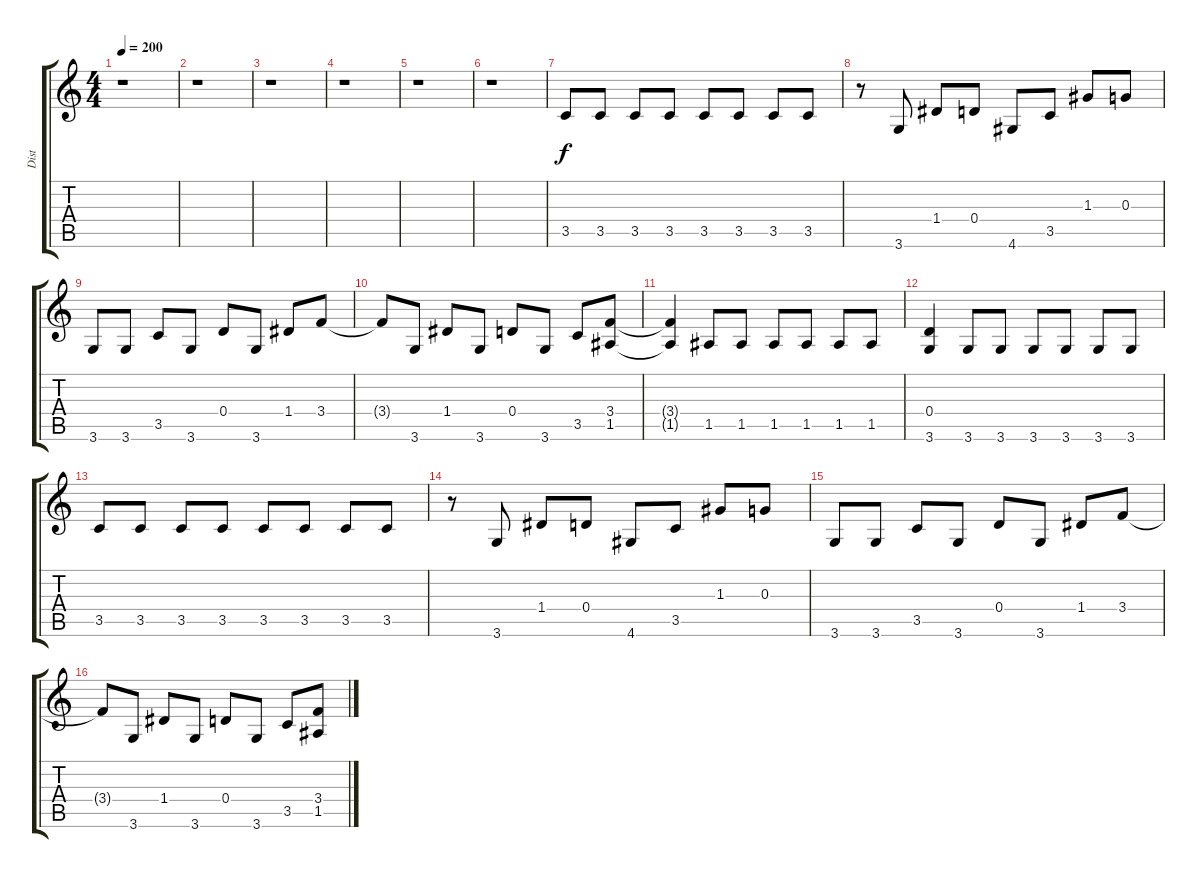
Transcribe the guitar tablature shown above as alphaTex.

\track ("Dist" "Dist") {instrument overdrivenguitar}
\staff {score tabs}
\tuning (E4 B3 G3 D3 A2 E2) {hide}
\ts (4 4)
\tempo 200
\clef g2
\ks c
r.1{dy f} |
r.1 |
r.1 |
r.1 |
r.1 |
r.1 |
3.5.8 3.5.8 3.5.8 3.5.8 3.5.8 3.5.8 3.5.8 3.5.8 |
r.8 3.6.8 1.4.8 0.4.8 4.6.8 3.5.8 1.3.8 0.3.8 |
3.6.8 3.6.8 3.5.8 3.6.8 0.4.8 3.6.8 1.4.8 3.4.8 |
3.4{t}.8 3.6.8 1.4.8 3.6.8 0.4.8 3.6.8 3.5.8 (3.4 1.5).8 |
(3.4{t} 1.5{t}).4 1.5.8 1.5.8 1.5.8 1.5.8 1.5.8 1.5.8 |
(0.4 3.6).4 3.6.8 3.6.8 3.6.8 3.6.8 3.6.8 3.6.8 |
3.5.8 3.5.8 3.5.8 3.5.8 3.5.8 3.5.8 3.5.8 3.5.8 |
r.8 3.6.8 1.4.8 0.4.8 4.6.8 3.5.8 1.3.8 0.3.8 |
3.6.8 3.6.8 3.5.8 3.6.8 0.4.8 3.6.8 1.4.8 3.4.8 |
3.4{t}.8 3.6.8 1.4.8 3.6.8 0.4.8 3.6.8 3.5.8 (3.4 1.5).8
